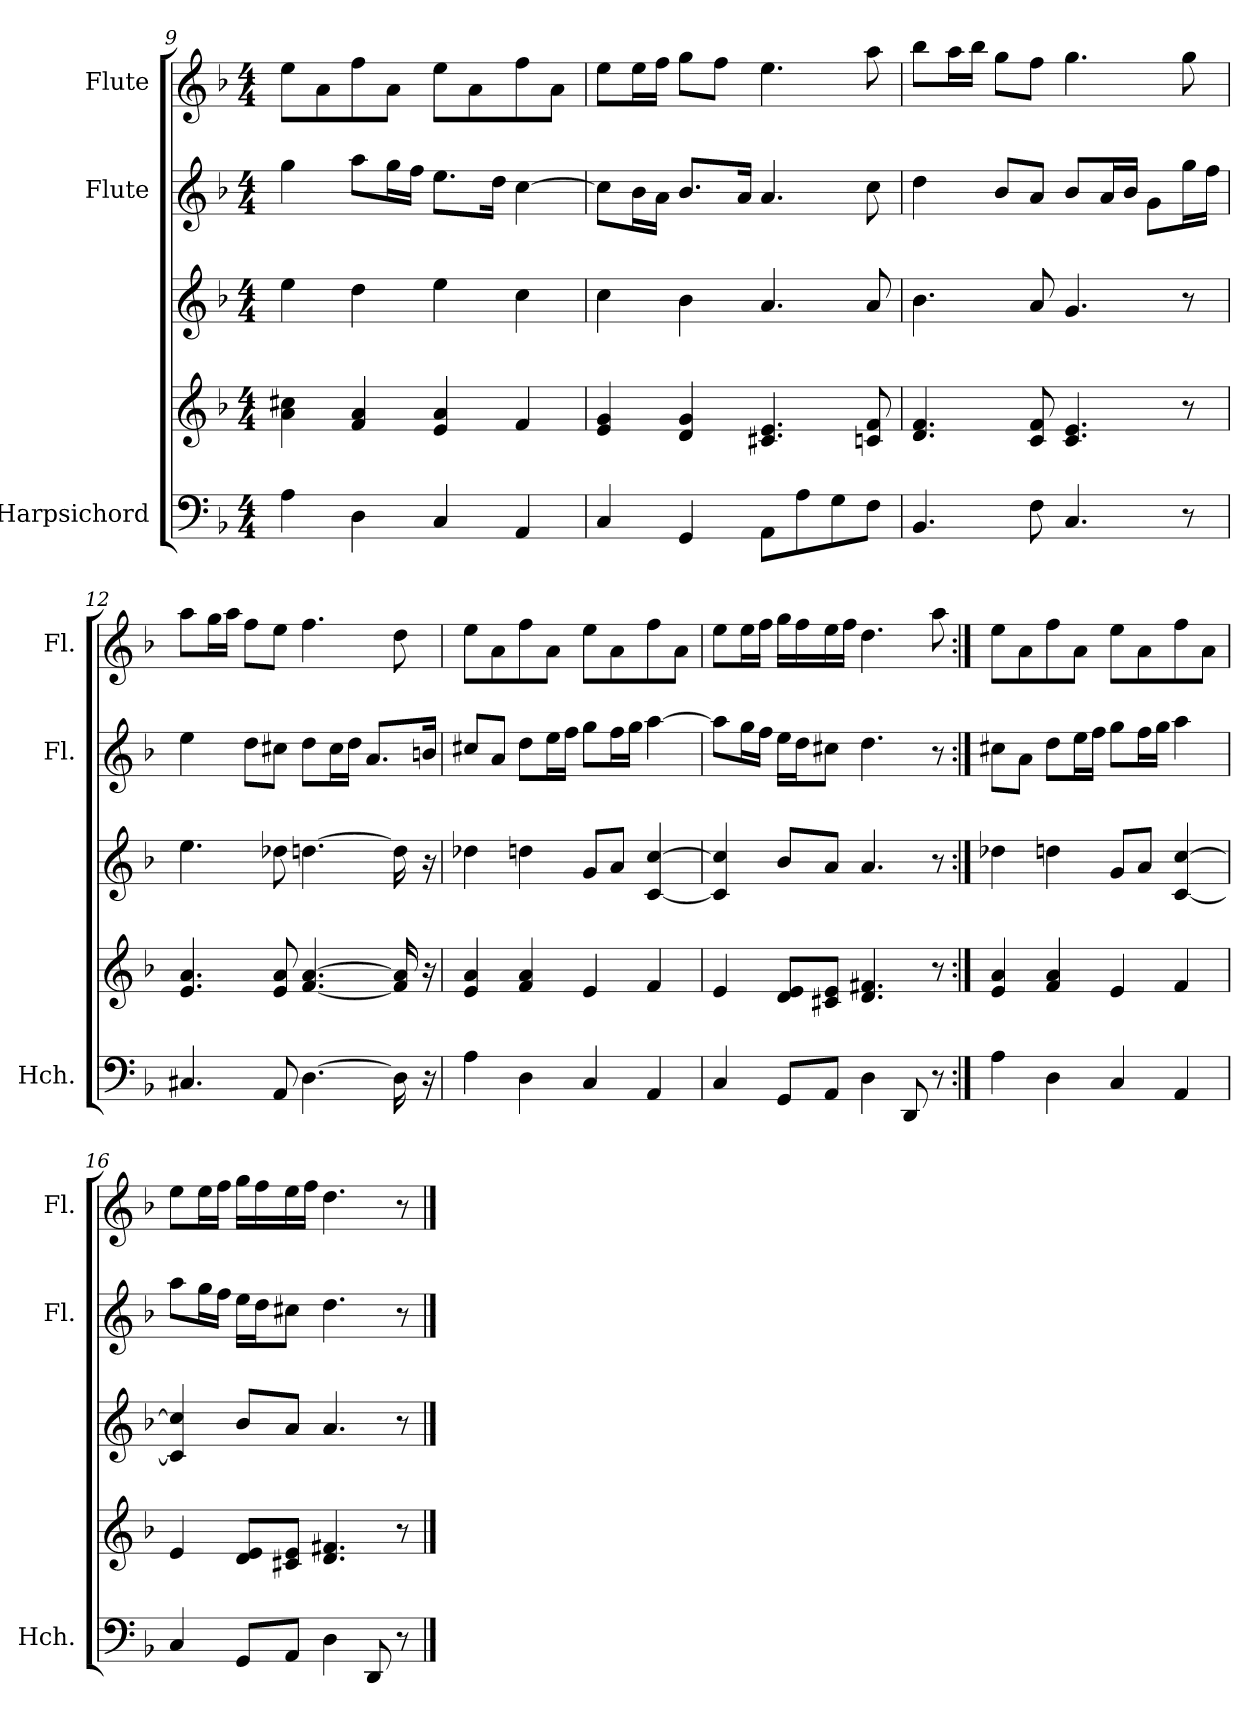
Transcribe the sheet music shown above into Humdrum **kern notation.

**kern	**kern	**kern	**kern	**kern
*part3	*part3	*part3	*part2	*part1
*staff5	*staff4	*staff3	*staff2	*staff1
*I"Harpsichord	*	*	*I"Flute	*I"Flute
*I'Hch.	*	*	*I'Fl.	*I'Fl.
*clefF4	*clefG2	*clefG2	*clefG2	*clefG2
*k[b-]	*k[b-]	*k[b-]	*k[b-]	*k[b-]
*M4/4	*M4/4	*M4/4	*M4/4	*M4/4
=9	=9	=9	=9	=9
4A\	4a\ 4cc#X\	4ee\	4gg\	8ee\L
.	.	.	.	8a\
4D\	4f/ 4a/	4dd\	8aa\L	8ff\
.	.	.	16gg\L	8a\J
.	.	.	16ff\JJ	.
4C/	4e/ 4a/	4ee\	8.ee\L	8ee\L
.	.	.	.	8a\
.	.	.	16dd\Jk	.
4AA/	4f/	4cc\	[4cc\	8ff\
.	.	.	.	8a\J
=10	=10	=10	=10	=10
4C/	4e/ 4g/	4cc\	8cc\L]	8ee\L
.	.	.	16b-\L	16ee\L
.	.	.	16a\JJ	16ff\JJ
4GG/	4d/ 4g/	4b-\	8.b-/L	8gg\L
.	.	.	.	8ff\J
.	.	.	16a/Jk	.
8AA\L	4.c#X/ 4.e/	4.a/	4.a/	4.ee\
8A\	.	.	.	.
8G\	.	.	.	.
8F\J	8cn/ 8f/	8a/	8cc\	8aa\
!!LO:LB:g=z
=11	=11	=11	=11	=11
4.BB-/	4.d/ 4.f/	4.b-\	4dd\	8bb-\L
.	.	.	.	16aa\L
.	.	.	.	16bb-\JJ
.	.	.	8b-/L	8gg\L
8F\	8c/ 8f/	8a/	8a/J	8ff\J
4.C/	4.c/ 4.e/	4.g/	8b-/L	4.gg\
.	.	.	16a/L	.
.	.	.	16b-/JJ	.
.	.	.	8g\L	.
8r	8r	8r	16gg\L	8gg\
.	.	.	16ff\JJ	.
=12	=12	=12	=12	=12
4.C#X/	4.e/ 4.a/	4.ee\	4ee\	8aa\L
.	.	.	.	16gg\L
.	.	.	.	16aa\JJ
.	.	.	8dd\L	8ff\L
8AA/	8e/ 8a/	8dd-X\	8cc#X\J	8ee\J
[4.D\	[4.f/ [4.a/	[4.ddn\	8dd\L	4.ff\
.	.	.	16cc#\L	.
.	.	.	16dd\JJ	.
.	.	.	8.a/L	.
16D\]	16f/] 16a/]	16dd\]	.	8dd\
16r	16r	16r	16bn/Jk	.
=13	=13	=13	=13	=13
4A\	4e/ 4a/	4dd-X\	8cc#X/L	8ee\L
.	.	.	8a/J	8a\
4D\	4f/ 4a/	4ddn\	8dd\L	8ff\
.	.	.	16ee\L	8a\J
.	.	.	16ff\JJ	.
4C/	4e/	8g/L	8gg\L	8ee\L
.	.	8a/J	16ff\L	8a\
.	.	.	16gg\JJ	.
4AA/	4f/	[4c/ [4cc/	[4aa\	8ff\
.	.	.	.	8a\J
!!LO:PB:g=z
=14	=14	=14	=14	=14
4C/	4e/	4c/] 4cc/]	8aa\L]	8ee\L
.	.	.	16gg\L	16ee\L
.	.	.	16ff\JJ	16ff\JJ
8GG/L	8d/ 8e/L	8b-/L	16ee\LL	16gg\LL
.	.	.	16dd\J	16ff\
8AA/J	8c#X/ 8e/J	8a/J	8cc#X\J	16ee\
.	.	.	.	16ff\JJ
4D\	4.d/ 4.f#X/	4.a/	4.dd\	4.dd\
8DD/	.	.	.	.
8r	8r	8r	8r	8aa\
=15:|!	=15:|!	=15:|!	=15:|!	=15:|!
4A\	4e/ 4a/	4dd-X\	8cc#X\L	8ee\L
.	.	.	8a\J	8a\
4D\	4f/ 4a/	4ddn\	8dd\L	8ff\
.	.	.	16ee\L	8a\J
.	.	.	16ff\JJ	.
4C/	4e/	8g/L	8gg\L	8ee\L
.	.	8a/J	16ff\L	8a\
.	.	.	16gg\JJ	.
4AA/	4f/	[4c/ [4cc/	4aa\	8ff\
.	.	.	.	8a\J
=16	=16	=16	=16	=16
4C/	4e/	4c/] 4cc/]	8aa\L	8ee\L
.	.	.	16gg\L	16ee\L
.	.	.	16ff\JJ	16ff\JJ
8GG/L	8d/ 8e/L	8b-/L	16ee\LL	16gg\LL
.	.	.	16dd\J	16ff\
8AA/J	8c#X/ 8e/J	8a/J	8cc#X\J	16ee\
.	.	.	.	16ff\JJ
4D\	4.d/ 4.f#X/	4.a/	4.dd\	4.dd\
8DD/	.	.	.	.
8r	8r	8r	8r	8r
==	==	==	==	==
*-	*-	*-	*-	*-
